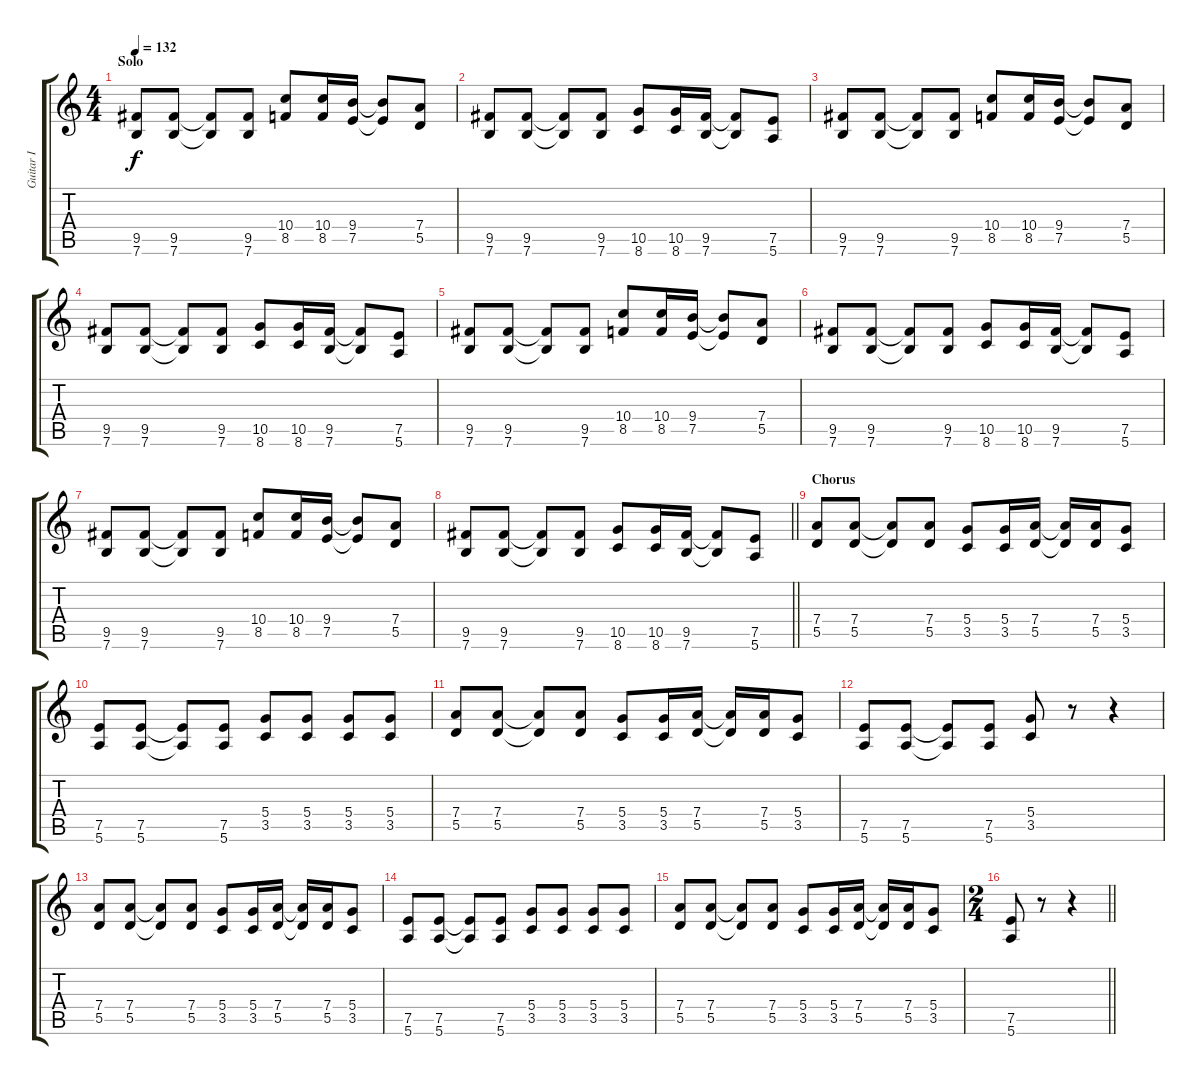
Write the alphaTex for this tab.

\track ("Guitar I" "Guitar I") {instrument distortionguitar}
\staff {score tabs}
\tuning (E4 B3 G3 D3 A2 E2) {hide}
\ts (4 4)
\section ("" "Solo")
\tempo 132
\clef g2
\ks c
(9.5 7.6).8{dy f} (9.5 7.6).8 (9.5{t} 7.6{t}).8 (9.5 7.6).8 (10.4 8.5).8 (10.4 8.5).16 (9.4 7.5).16 (9.4{t} 7.5{t}).8 (7.4 5.5).8 |
(9.5 7.6).8 (9.5 7.6).8 (9.5{t} 7.6{t}).8 (9.5 7.6).8 (10.5 8.6).8 (10.5 8.6).16 (9.5 7.6).16 (9.5{t} 7.6{t}).8 (7.5 5.6).8 |
(9.5 7.6).8 (9.5 7.6).8 (9.5{t} 7.6{t}).8 (9.5 7.6).8 (10.4 8.5).8 (10.4 8.5).16 (9.4 7.5).16 (9.4{t} 7.5{t}).8 (7.4 5.5).8 |
(9.5 7.6).8 (9.5 7.6).8 (9.5{t} 7.6{t}).8 (9.5 7.6).8 (10.5 8.6).8 (10.5 8.6).16 (9.5 7.6).16 (9.5{t} 7.6{t}).8 (7.5 5.6).8 |
(9.5 7.6).8 (9.5 7.6).8 (9.5{t} 7.6{t}).8 (9.5 7.6).8 (10.4 8.5).8 (10.4 8.5).16 (9.4 7.5).16 (9.4{t} 7.5{t}).8 (7.4 5.5).8 |
(9.5 7.6).8 (9.5 7.6).8 (9.5{t} 7.6{t}).8 (9.5 7.6).8 (10.5 8.6).8 (10.5 8.6).16 (9.5 7.6).16 (9.5{t} 7.6{t}).8 (7.5 5.6).8 |
(9.5 7.6).8 (9.5 7.6).8 (9.5{t} 7.6{t}).8 (9.5 7.6).8 (10.4 8.5).8 (10.4 8.5).16 (9.4 7.5).16 (9.4{t} 7.5{t}).8 (7.4 5.5).8 |
\barLineRight lightlight
(9.5 7.6).8 (9.5 7.6).8 (9.5{t} 7.6{t}).8 (9.5 7.6).8 (10.5 8.6).8 (10.5 8.6).16 (9.5 7.6).16 (9.5{t} 7.6{t}).8 (7.5 5.6).8 |
\section ("" "Chorus")
(7.4 5.5).8 (7.4 5.5).8 (7.4{t} 5.5{t}).8 (7.4 5.5).8 (5.4 3.5).8 (5.4 3.5).16 (7.4 5.5).16 (7.4{t} 5.5{t}).16 (7.4 5.5).16 (5.4 3.5).8 |
(7.5 5.6).8 (7.5 5.6).8 (7.5{t} 5.6{t}).8 (7.5 5.6).8 (5.4 3.5).8 (5.4 3.5).8 (5.4 3.5).8 (5.4 3.5).8 |
(7.4 5.5).8 (7.4 5.5).8 (7.4{t} 5.5{t}).8 (7.4 5.5).8 (5.4 3.5).8 (5.4 3.5).16 (7.4 5.5).16 (7.4{t} 5.5{t}).16 (7.4 5.5).16 (5.4 3.5).8 |
(7.5 5.6).8 (7.5 5.6).8 (7.5{t} 5.6{t}).8 (7.5 5.6).8 (5.4 3.5).8 r.8 r.4 |
(7.4 5.5).8 (7.4 5.5).8 (7.4{t} 5.5{t}).8 (7.4 5.5).8 (5.4 3.5).8 (5.4 3.5).16 (7.4 5.5).16 (7.4{t} 5.5{t}).16 (7.4 5.5).16 (5.4 3.5).8 |
(7.5 5.6).8 (7.5 5.6).8 (7.5{t} 5.6{t}).8 (7.5 5.6).8 (5.4 3.5).8 (5.4 3.5).8 (5.4 3.5).8 (5.4 3.5).8 |
(7.4 5.5).8 (7.4 5.5).8 (7.4{t} 5.5{t}).8 (7.4 5.5).8 (5.4 3.5).8 (5.4 3.5).16 (7.4 5.5).16 (7.4{t} 5.5{t}).16 (7.4 5.5).16 (5.4 3.5).8 |
\ts (2 4)
\barLineRight lightlight
(7.5 5.6).8 r.8 r.4
